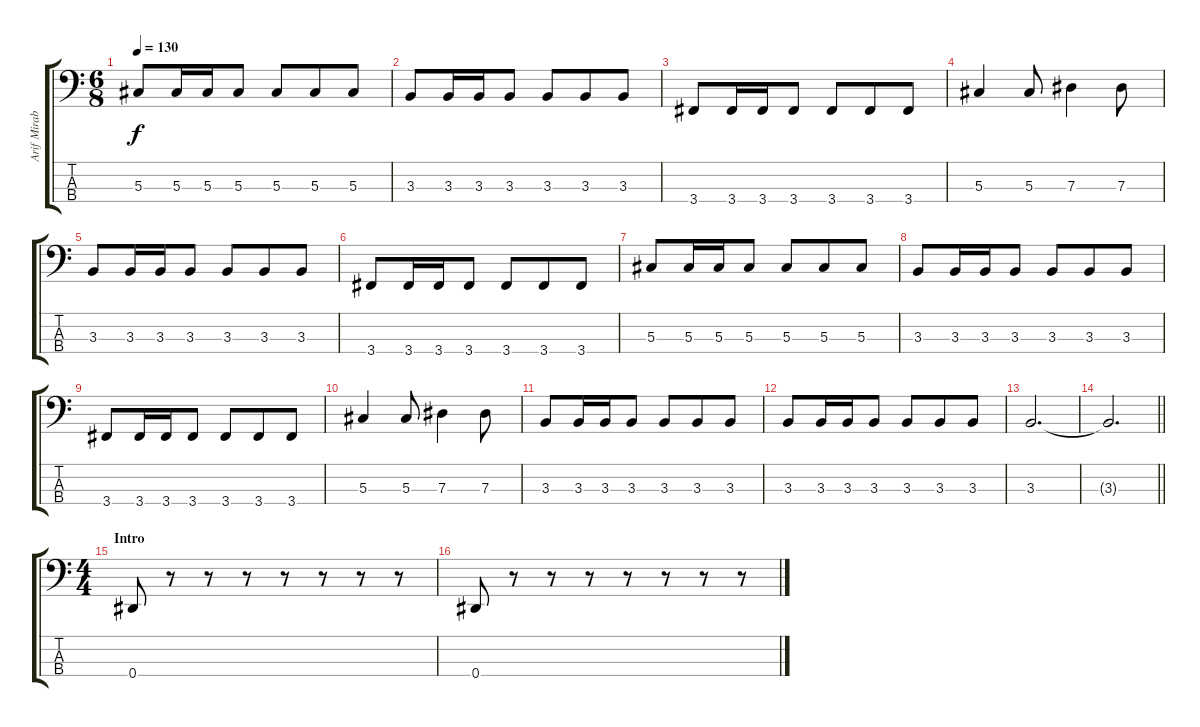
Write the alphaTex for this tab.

\track ("Arif Mirabdolbaghi" "Arif Mirab") {instrument electricbasspick}
\staff {score tabs}
\tuning (Gb2 Db2 Ab1 Eb1) {hide}
\ts (6 8)
\tempo 130
\clef f4
\ks c
5.3.8{dy f} 5.3.16 5.3.16 5.3.8 5.3.8 5.3.8 5.3.8 |
3.3.8 3.3.16 3.3.16 3.3.8 3.3.8 3.3.8 3.3.8 |
3.4.8 3.4.16 3.4.16 3.4.8 3.4.8 3.4.8 3.4.8 |
5.3.4 5.3.8 7.3.4 7.3.8 |
3.3.8 3.3.16 3.3.16 3.3.8 3.3.8 3.3.8 3.3.8 |
3.4.8 3.4.16 3.4.16 3.4.8 3.4.8 3.4.8 3.4.8 |
5.3.8 5.3.16 5.3.16 5.3.8 5.3.8 5.3.8 5.3.8 |
3.3.8 3.3.16 3.3.16 3.3.8 3.3.8 3.3.8 3.3.8 |
3.4.8 3.4.16 3.4.16 3.4.8 3.4.8 3.4.8 3.4.8 |
5.3.4 5.3.8 7.3.4 7.3.8 |
3.3.8 3.3.16 3.3.16 3.3.8 3.3.8 3.3.8 3.3.8 |
3.3.8 3.3.16 3.3.16 3.3.8 3.3.8 3.3.8 3.3.8 |
3.3.2{d} |
\barLineRight lightlight
3.3{t}.2{d} |
\ts (4 4)
\section ("" "Intro")
0.4.8 r.8 r.8 r.8 r.8 r.8 r.8 r.8 |
0.4.8 r.8 r.8 r.8 r.8 r.8 r.8 r.8
